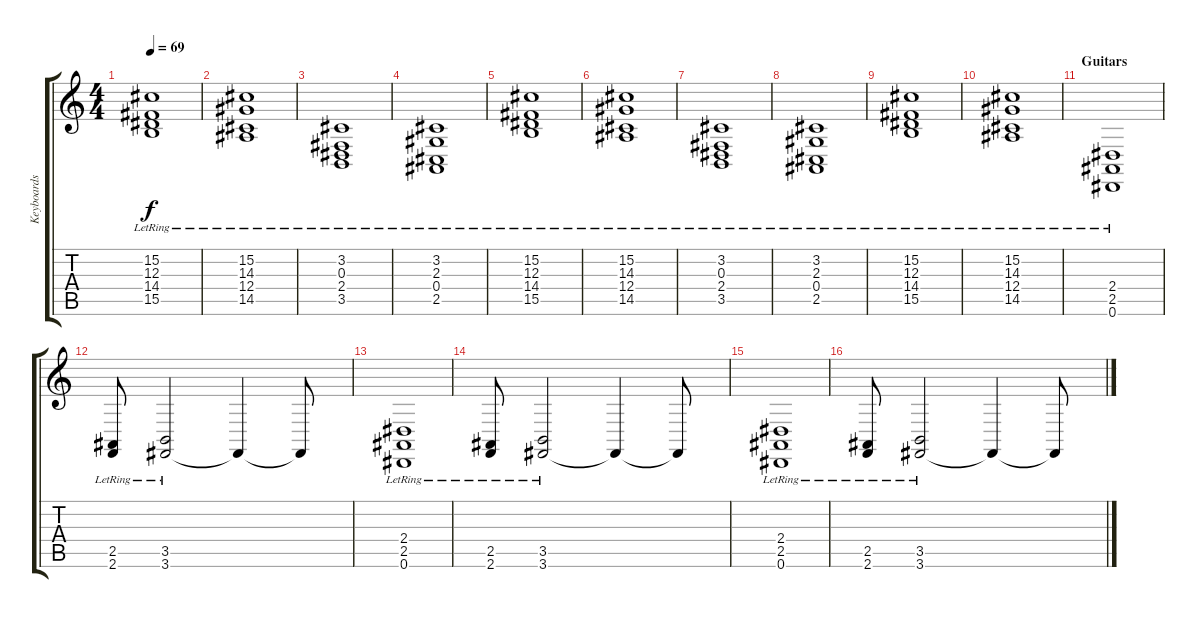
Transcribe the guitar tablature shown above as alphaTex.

\track ("Keyboards II" "Keyboards ") {instrument stringensemble1}
\staff {score tabs}
\tuning (Eb4 Bb3 Gb3 Db3 Ab2 Eb2) {hide}
\ts (4 4)
\tempo 69
\clef g2
\ks c
(15.2{lr} 12.3{lr} 14.4{lr} 15.5{lr}).1{dy f} |
(15.2{lr} 14.3{lr} 12.4{lr} 14.5{lr}).1 |
(3.2{lr} 0.3{lr} 2.4{lr} 3.5{lr}).1 |
(3.2{lr} 2.3{lr} 0.4{lr} 2.5{lr}).1 |
(15.2{lr} 12.3{lr} 14.4{lr} 15.5{lr}).1 |
(15.2{lr} 14.3{lr} 12.4{lr} 14.5{lr}).1 |
(3.2{lr} 0.3{lr} 2.4{lr} 3.5{lr}).1 |
(3.2{lr} 2.3{lr} 0.4{lr} 2.5{lr}).1 |
(15.2{lr} 12.3{lr} 14.4{lr} 15.5{lr}).1 |
(15.2{lr} 14.3{lr} 12.4{lr} 14.5{lr}).1 |
\section ("" "Guitars")
(2.4{lr} 2.5{lr} 0.6{lr}).1{volume 10 instrument stringensemble1} |
(2.5{lr} 2.6{lr}).8 (3.5{lr} 3.6{lr}).2 3.6{t}.4 3.6{t}.8 |
(2.4{lr} 2.5{lr} 0.6{lr}).1 |
(2.5{lr} 2.6{lr}).8 (3.5{lr} 3.6{lr}).2 3.6{t}.4 3.6{t}.8 |
(2.4{lr} 2.5{lr} 0.6{lr}).1{volume 10 instrument stringensemble1} |
(2.5{lr} 2.6{lr}).8 (3.5{lr} 3.6{lr}).2 3.6{t}.4 3.6{t}.8
